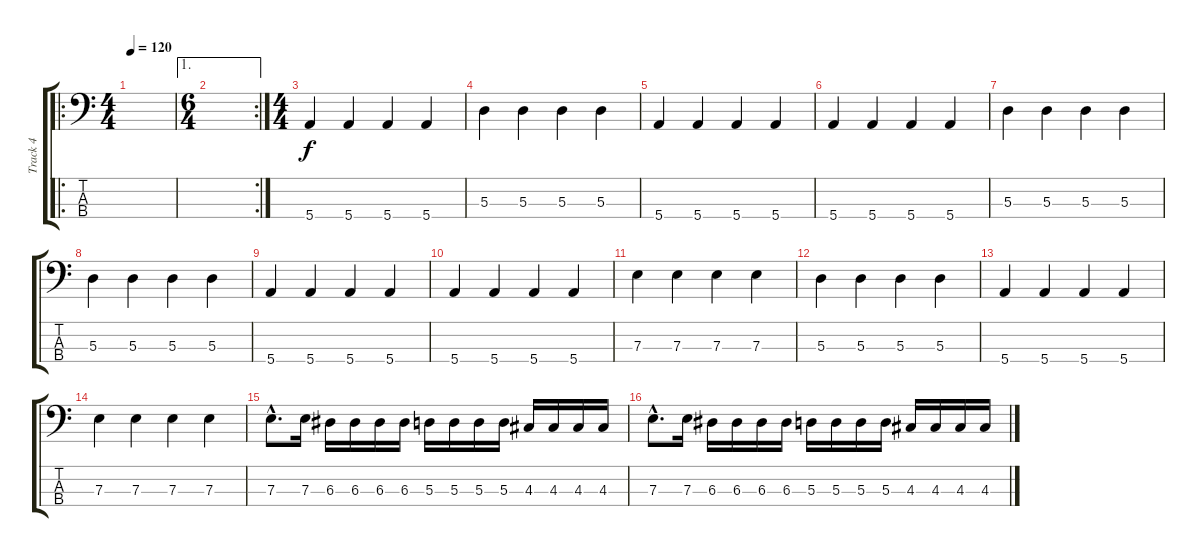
\track ("Track 4" "Track 4") {instrument electricbassfinger}
\staff {score tabs}
\tuning (G2 D2 A1 E1) {hide}
\ro
\ts (4 4)
\tempo 120
\clef f4
\ks c
|
\ae 1
\rc 2
\ts (6 4)
|
\ts (4 4)
5.4.4 5.4.4 5.4.4 5.4.4 |
5.3.4 5.3.4 5.3.4 5.3.4 |
5.4.4 5.4.4 5.4.4 5.4.4 |
5.4.4 5.4.4 5.4.4 5.4.4 |
5.3.4 5.3.4 5.3.4 5.3.4 |
5.3.4 5.3.4 5.3.4 5.3.4 |
5.4.4 5.4.4 5.4.4 5.4.4 |
5.4.4 5.4.4 5.4.4 5.4.4 |
7.3.4 7.3.4 7.3.4 7.3.4 |
5.3.4 5.3.4 5.3.4 5.3.4 |
5.4.4 5.4.4 5.4.4 5.4.4 |
7.3.4 7.3.4 7.3.4 7.3.4 |
7.3{hac}.8{d} 7.3.16 6.3.16 6.3.16 6.3.16 6.3.16 5.3.16 5.3.16 5.3.16 5.3.16 4.3.16 4.3.16 4.3.16 4.3.16 |
7.3{hac}.8{d} 7.3.16 6.3.16 6.3.16 6.3.16 6.3.16 5.3.16 5.3.16 5.3.16 5.3.16 4.3.16 4.3.16 4.3.16 4.3.16
